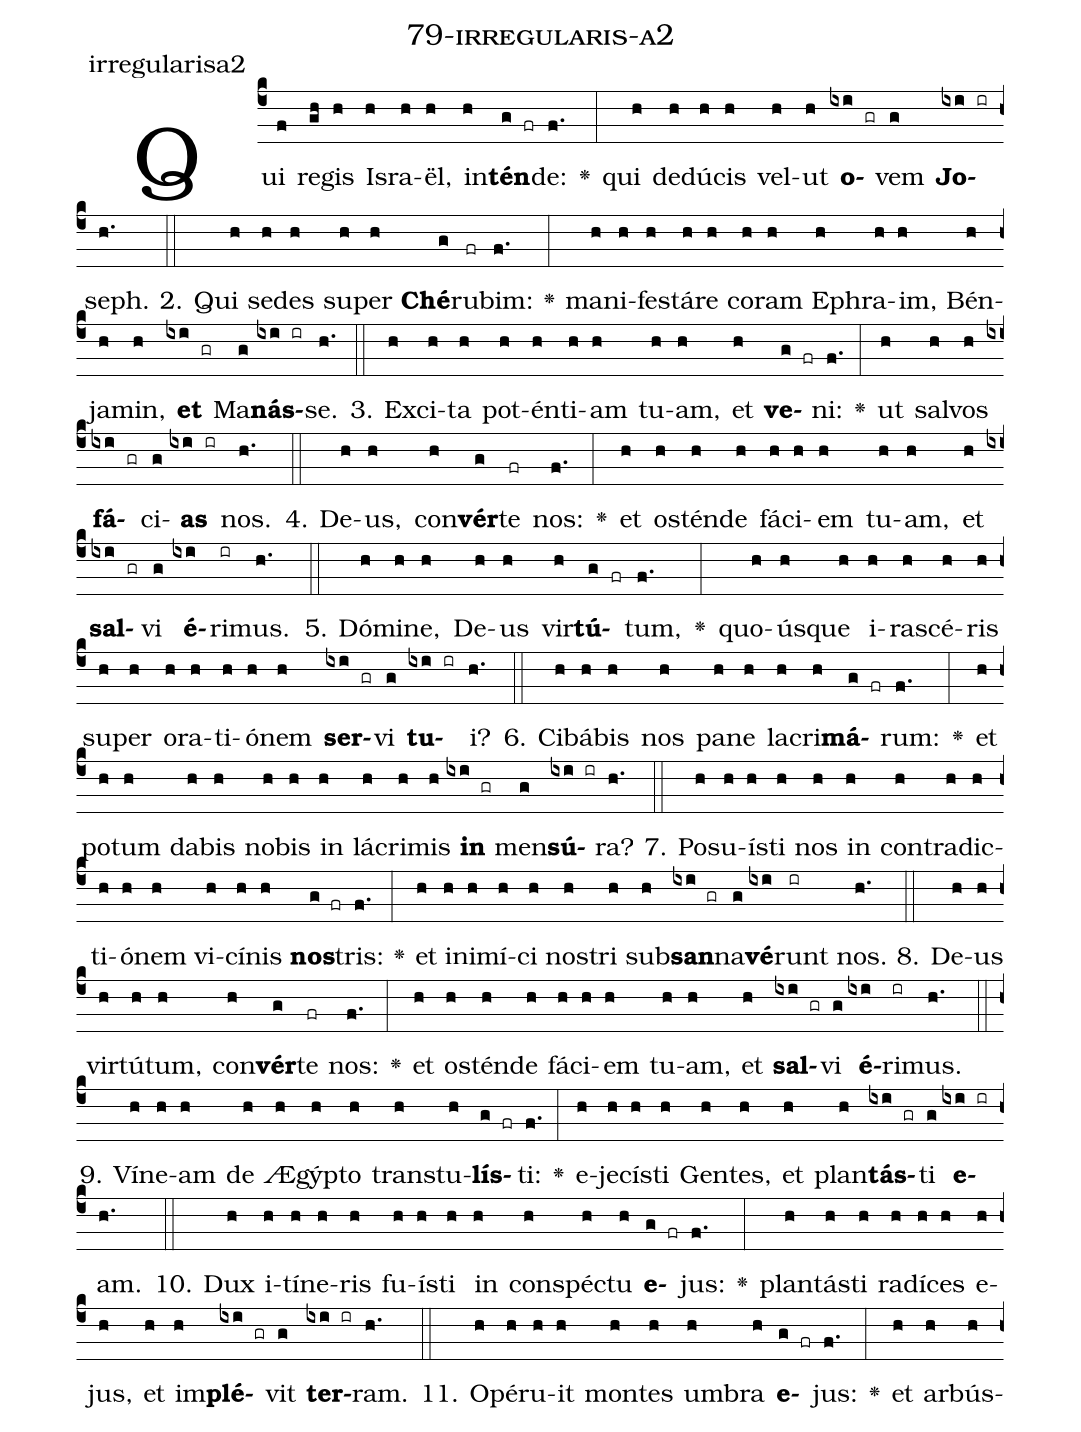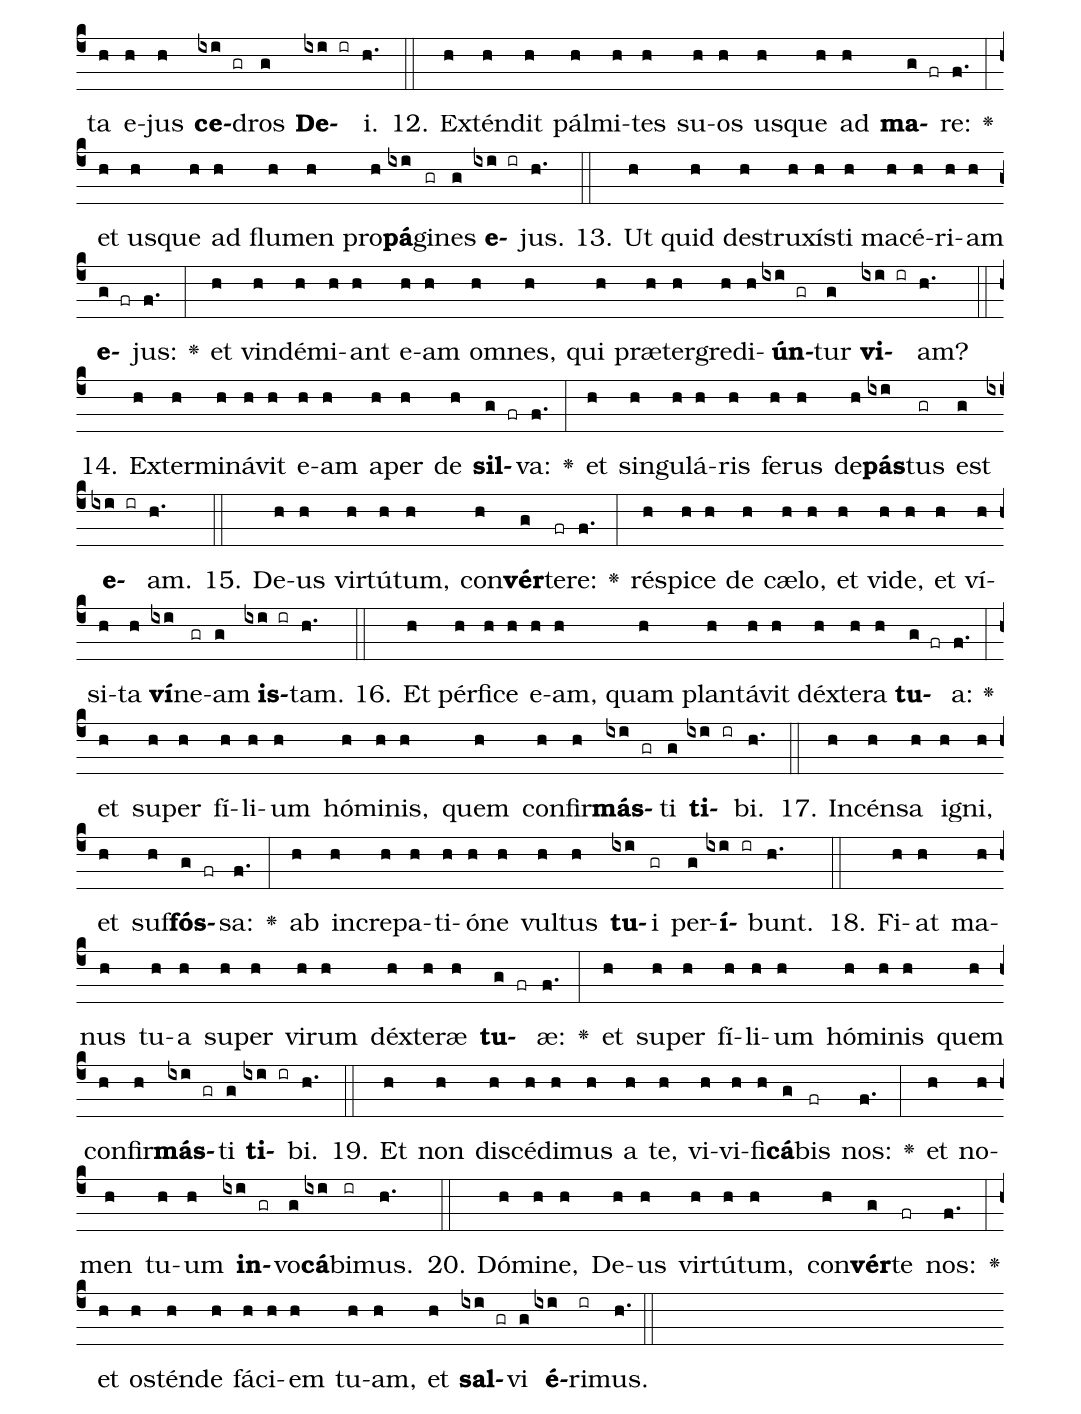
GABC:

name: 79-irregularis-a2;
annotation: irregularisa2;
%%
(c4)Qui(f) re(gh)gis(h) Is(h)ra(h)ël,(h) in(h)<b>tén</b>(g fr)de:(f.) <v>\greheightstar</v>(:) qui(h) de(h)dú(h)cis(h) vel(h)ut(h) <b>o</b>(ixi gr)vem(g) <b>Jo</b>(ixi ir)seph.(h.) (::)
2. Qui(h) se(h)des(h) su(h)per(h) <b>Ché</b>(g)ru(fr)bim:(f.) <v>\greheightstar</v>(:) ma(h)ni(h)fes(h)tá(h)re(h) co(h)ram(h) E(h)phra(h)im,(h) Bén(h)ja(h)min,(h) <b>et</b>(ixi gr) Ma(g)<b>nás</b>(ixi ir)se.(h.) (::)
3. Ex(h)ci(h)ta(h) pot(h)én(h)ti(h)am(h) tu(h)am,(h) et(h) <b>ve</b>(g fr)ni:(f.) <v>\greheightstar</v>(:) ut(h) sal(h)vos(h) <b>fá</b>(ixi gr)ci(g)<b>as</b>(ixi ir) nos.(h.) (::)
4. De(h)us,(h) con(h)<b>vér</b>(g)te(fr) nos:(f.) <v>\greheightstar</v>(:) et(h) os(h)tén(h)de(h) fá(h)ci(h)em(h) tu(h)am,(h) et(h) <b>sal</b>(ixi gr)vi(g) <b>é</b>(ixi)ri(ir)mus.(h.) (::)
5. Dó(h)mi(h)ne,(h) De(h)us(h) vir(h)<b>tú</b>(g fr)tum,(f.) <v>\greheightstar</v>(:) quo(h)ús(h)que(h) i(h)ra(h)scé(h)ris(h) su(h)per(h) o(h)ra(h)ti(h)ó(h)nem(h) <b>ser</b>(ixi gr)vi(g) <b>tu</b>(ixi ir)i?(h.) (::)
6. Ci(h)bá(h)bis(h) nos(h) pa(h)ne(h) la(h)cri(h)<b>má</b>(g fr)rum:(f.) <v>\greheightstar</v>(:) et(h) po(h)tum(h) da(h)bis(h) no(h)bis(h) in(h) lá(h)cri(h)mis(h) <b>in</b>(ixi gr) men(g)<b>sú</b>(ixi ir)ra?(h.) (::)
7. Po(h)su(h)ís(h)ti(h) nos(h) in(h) con(h)tra(h)dic(h)ti(h)ó(h)nem(h) vi(h)cí(h)nis(h) <b>nos</b>(g fr)tris:(f.) <v>\greheightstar</v>(:) et(h) in(h)i(h)mí(h)ci(h) nos(h)tri(h) sub(h)<b>san</b>(ixi gr)na(g)<b>vé</b>(ixi)runt(ir) nos.(h.) (::)
8. De(h)us(h) vir(h)tú(h)tum,(h) con(h)<b>vér</b>(g)te(fr) nos:(f.) <v>\greheightstar</v>(:) et(h) os(h)tén(h)de(h) fá(h)ci(h)em(h) tu(h)am,(h) et(h) <b>sal</b>(ixi gr)vi(g) <b>é</b>(ixi)ri(ir)mus.(h.) (::)
9. Ví(h)ne(h)am(h) de(h) Æ(h)gýp(h)to(h) trans(h)tu(h)<b>lís</b>(g fr)ti:(f.) <v>\greheightstar</v>(:) e(h)je(h)cís(h)ti(h) Gen(h)tes,(h) et(h) plan(h)<b>tás</b>(ixi gr)ti(g) <b>e</b>(ixi ir)am.(h.) (::)
10. Dux(h) i(h)tí(h)ne(h)ris(h) fu(h)ís(h)ti(h) in(h) con(h)spéc(h)tu(h) <b>e</b>(g fr)jus:(f.) <v>\greheightstar</v>(:) plan(h)tás(h)ti(h) ra(h)dí(h)ces(h) e(h)jus,(h) et(h) im(h)<b>plé</b>(ixi gr)vit(g) <b>ter</b>(ixi ir)ram.(h.) (::)
11. O(h)pé(h)ru(h)it(h) mon(h)tes(h) um(h)bra(h) <b>e</b>(g fr)jus:(f.) <v>\greheightstar</v>(:) et(h) ar(h)bús(h)ta(h) e(h)jus(h) <b>ce</b>(ixi gr)dros(g) <b>De</b>(ixi ir)i.(h.) (::)
12. Ex(h)tén(h)dit(h) pál(h)mi(h)tes(h) su(h)os(h) us(h)que(h) ad(h) <b>ma</b>(g fr)re:(f.) <v>\greheightstar</v>(:) et(h) us(h)que(h) ad(h) flu(h)men(h) pro(h)<b>pá</b>(ixi)gi(gr)nes(g) <b>e</b>(ixi ir)jus.(h.) (::)
13. Ut(h) quid(h) de(h)stru(h)xís(h)ti(h) ma(h)cé(h)ri(h)am(h) <b>e</b>(g fr)jus:(f.) <v>\greheightstar</v>(:) et(h) vin(h)dé(h)mi(h)ant(h) e(h)am(h) om(h)nes,(h) qui(h) præ(h)ter(h)gre(h)di(h)<b>ún</b>(ixi gr)tur(g) <b>vi</b>(ixi ir)am?(h.) (::)
14. Ex(h)ter(h)mi(h)ná(h)vit(h) e(h)am(h) a(h)per(h) de(h) <b>sil</b>(g fr)va:(f.) <v>\greheightstar</v>(:) et(h) sin(h)gu(h)lá(h)ris(h) fe(h)rus(h) de(h)<b>pás</b>(ixi)tus(gr) est(g) <b>e</b>(ixi ir)am.(h.) (::)
15. De(h)us(h) vir(h)tú(h)tum,(h) con(h)<b>vér</b>(g)te(fr)re:(f.) <v>\greheightstar</v>(:) ré(h)spi(h)ce(h) de(h) cæ(h)lo,(h) et(h) vi(h)de,(h) et(h) ví(h)si(h)ta(h) <b>ví</b>(ixi)ne(gr)am(g) <b>is</b>(ixi ir)tam.(h.) (::)
16. Et(h) pér(h)fi(h)ce(h) e(h)am,(h) quam(h) plan(h)tá(h)vit(h) déx(h)te(h)ra(h) <b>tu</b>(g fr)a:(f.) <v>\greheightstar</v>(:) et(h) su(h)per(h) fí(h)li(h)um(h) hó(h)mi(h)nis,(h) quem(h) con(h)fir(h)<b>más</b>(ixi gr)ti(g) <b>ti</b>(ixi ir)bi.(h.) (::)
17. In(h)cén(h)sa(h) i(h)gni,(h) et(h) suf(h)<b>fós</b>(g fr)sa:(f.) <v>\greheightstar</v>(:) ab(h) in(h)cre(h)pa(h)ti(h)ó(h)ne(h) vul(h)tus(h) <b>tu</b>(ixi)i(gr) per(g)<b>í</b>(ixi ir)bunt.(h.) (::)
18. Fi(h)at(h) ma(h)nus(h) tu(h)a(h) su(h)per(h) vi(h)rum(h) déx(h)te(h)ræ(h) <b>tu</b>(g fr)æ:(f.) <v>\greheightstar</v>(:) et(h) su(h)per(h) fí(h)li(h)um(h) hó(h)mi(h)nis(h) quem(h) con(h)fir(h)<b>más</b>(ixi gr)ti(g) <b>ti</b>(ixi ir)bi.(h.) (::)
19. Et(h) non(h) di(h)scé(h)di(h)mus(h) a(h) te,(h) vi(h)vi(h)fi(h)<b>cá</b>(g)bis(fr) nos:(f.) <v>\greheightstar</v>(:) et(h) no(h)men(h) tu(h)um(h) <b>in</b>(ixi gr)vo(g)<b>cá</b>(ixi)bi(ir)mus.(h.) (::)
20. Dó(h)mi(h)ne,(h) De(h)us(h) vir(h)tú(h)tum,(h) con(h)<b>vér</b>(g)te(fr) nos:(f.) <v>\greheightstar</v>(:) et(h) os(h)tén(h)de(h) fá(h)ci(h)em(h) tu(h)am,(h) et(h) <b>sal</b>(ixi gr)vi(g) <b>é</b>(ixi)ri(ir)mus.(h.) (::)
